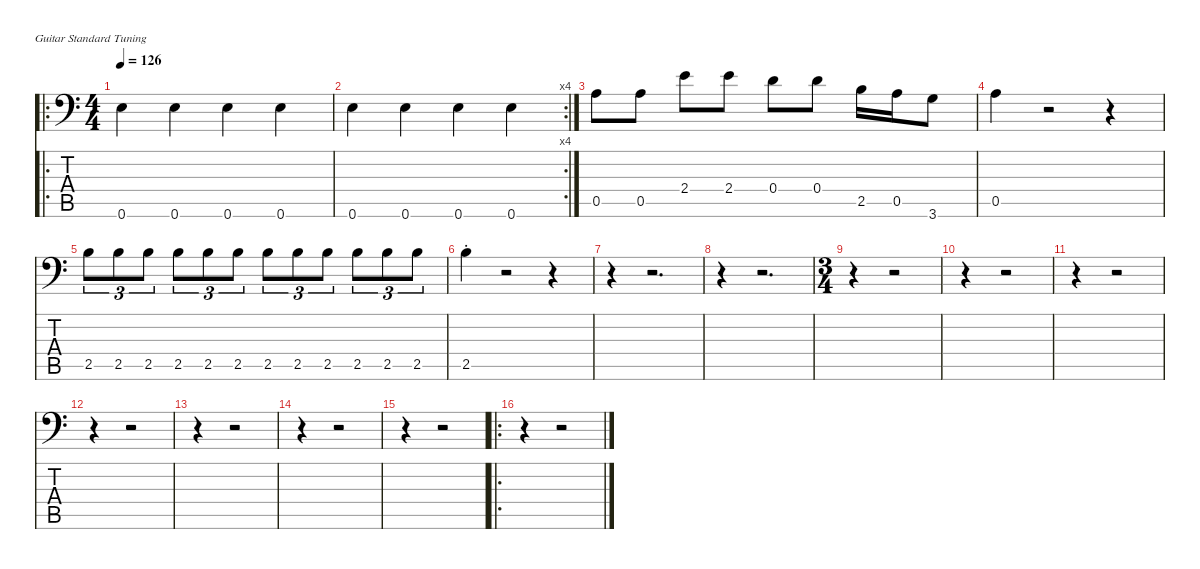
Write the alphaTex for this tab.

\defaultSystemsLayout 4
\hideDynamics
\bracketExtendMode nobrackets
\singleTrackTrackNamePolicy hidden
\multiTrackTrackNamePolicy hidden
\firstSystemTrackNameMode fullname
\firstSystemTrackNameOrientation horizontal
\otherSystemsTrackNameOrientation horizontal
\track ("Base" "el.bs.") {instrument electricbassfinger}
\staff {score tabs}
\tuning (E4 B3 G3 D3 A2 E2)
\ro
\ts (4 4)
\tempo 126
\clef f4
\ks c
0.6.4{dy f beam Down} 0.6.4{beam Down} 0.6.4{beam Down} 0.6.4{beam Down} |
\rc 4
0.6.4{beam Down} 0.6.4{beam Down} 0.6.4{beam Down} 0.6.4{beam Down} |
0.5.8{beam Down} 0.5.8{beam Down} 2.4.8{beam Down} 2.4.8{beam Down} 0.4.8{beam Down} 0.4.8{beam Down} 2.5.16{beam Down} 0.5.16{beam Down} 3.6.8{beam Down} |
0.5.4{beam Down} r.2{beam Down} r.4{beam Down} |
2.5.8{tu (3 2) beam Down} 2.5.8{tu (3 2) beam Down} 2.5.8{tu (3 2) beam Down} 2.5.8{tu (3 2) beam Down} 2.5.8{tu (3 2) beam Down} 2.5.8{tu (3 2) beam Down} 2.5.8{tu (3 2) beam Down} 2.5.8{tu (3 2) beam Down} 2.5.8{tu (3 2) beam Down} 2.5.8{tu (3 2) beam Down} 2.5.8{tu (3 2) beam Down} 2.5.8{tu (3 2) beam Down} |
2.5{st}.4{beam Down} r.2{beam Down} r.4{beam Down} |
r.4{beam Down} r.2{d beam Down} |
r.4{beam Down} r.2{d beam Down} |
\ts (3 4)
\beaming (8 2 2 2)
r.4{beam Down} r.2{beam Down} |
r.4{beam Down} r.2{beam Down} |
r.4{beam Down} r.2{beam Down} |
r.4{beam Down} r.2{beam Down} |
r.4{beam Down} r.2{beam Down} |
r.4{beam Down} r.2{beam Down} |
r.4{beam Down} r.2{beam Down} |
\ro
r.4{beam Down} r.2{beam Down}
